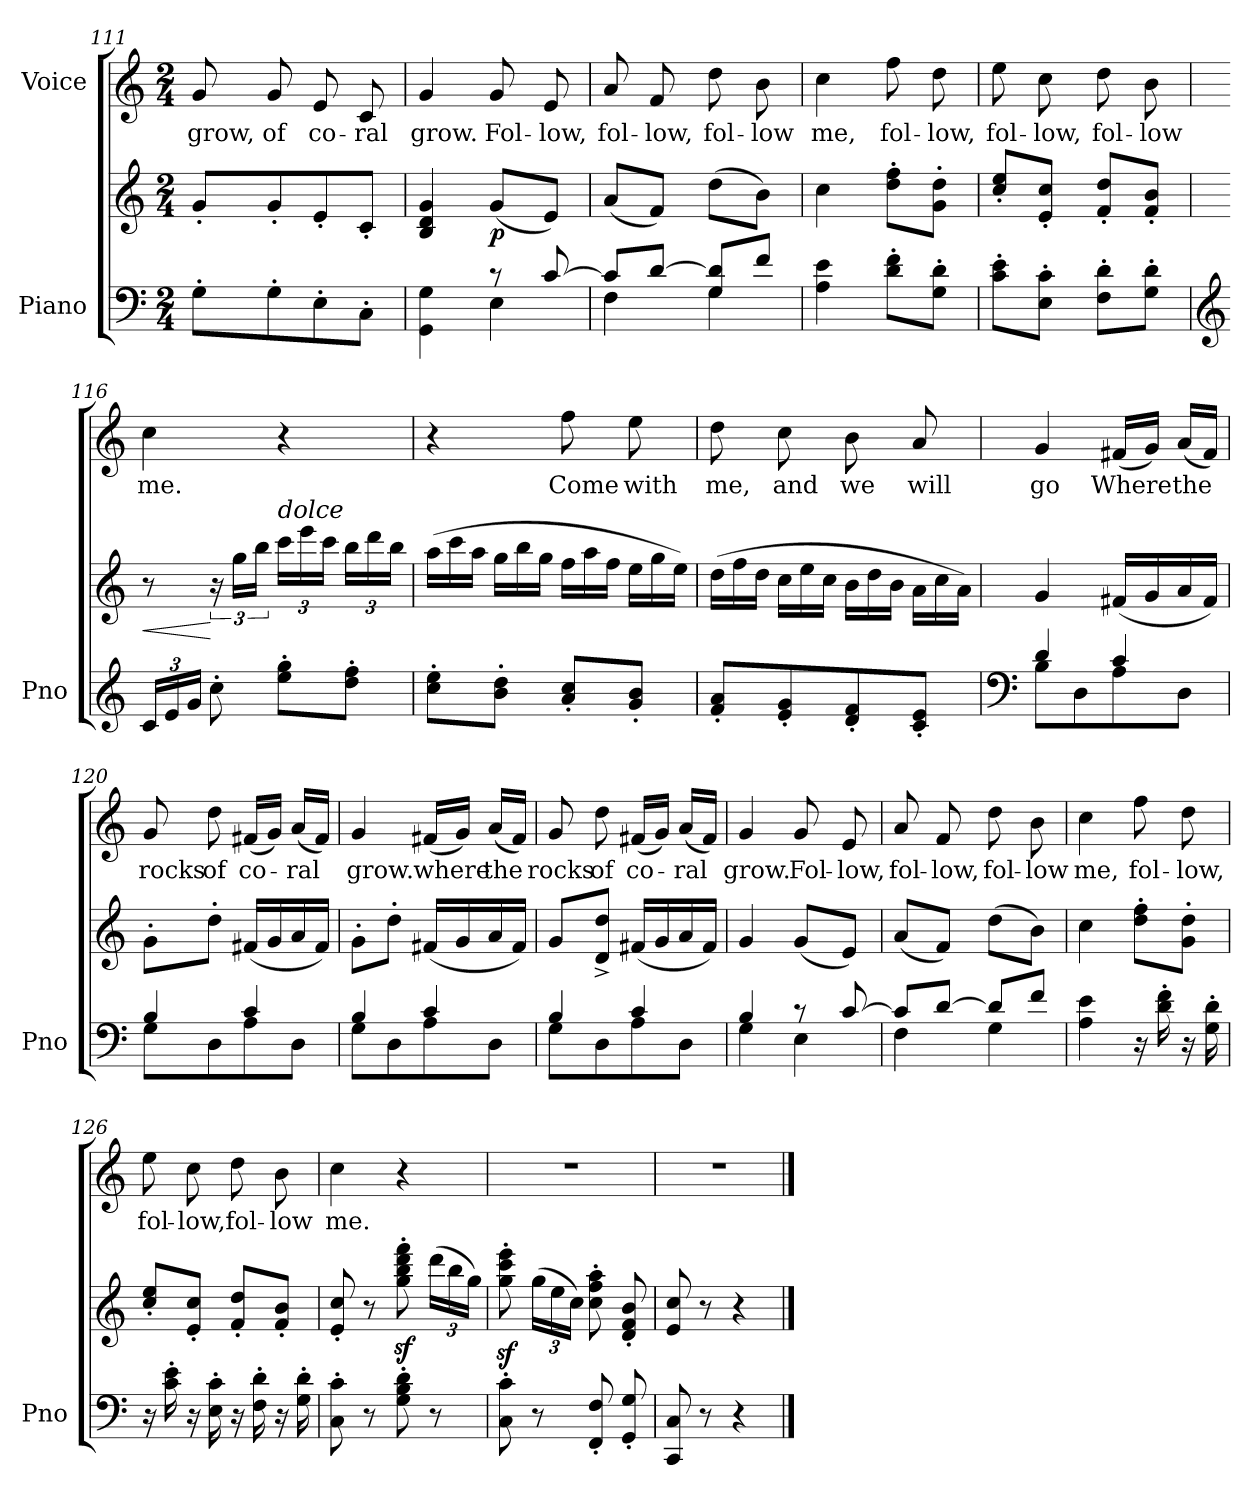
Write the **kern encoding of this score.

**kern	**kern	**dynam	**kern	**text
*part2	*part2	*part2	*part1	*part1
*staff3	*staff2	*staff2/3	*staff1	*staff1
*I"Piano	*	*	*I"Voice	*
*I'Pno	*	*	*	*
*clefF4	*clefG2	*	*clefG2	*
*k[]	*k[]	*	*k[]	*
*M2/4	*M2/4	*	*M2/4	*
=111	=111	=111	=111	=111
8G'\L	8g'/L	.	8g/	grow,
8G'\	8g'/	.	8g/	of
8E'\	8e'/	.	8e/	co-
8C'\J	8c'/J	.	8c/	-ral
=112	=112	=112	=112	=112
*^	*	*	*	*
4GG\ 4G\	4ryy	4B/ 4d/ 4g/	.	4g/	grow.
!	!	!	!LO:DY:b	!	!
8r	4E\	(8g/L	p	8g/	Fol-
[8c/	.	8e/J)	.	8e/	-low,
=113	=113	=113	=113	=113	=113
8c/L]	4F\	(8a/L	.	8a/	fol-
[8d/J	.	8f/J)	.	8f/	-low,
8G/ 8d/]L	4G\	(8dd\L	.	8dd\	fol-
8f/J	.	8b\J)	.	8b\	-low
*v	*v	*	*	*	*
=114	=114	=114	=114	=114
4A\ 4e\	4cc\	.	4cc\	me,
8d\' 8f\'L	8dd\' 8ff\'L	.	8ff\	fol-
8G\' 8d\'J	8g\' 8dd\'J	.	8dd\	-low,
=115	=115	=115	=115	=115
8c\' 8e\'L	8cc/' 8ee/'L	.	8ee\	fol-
8E\' 8c\'J	8e/' 8cc/'J	.	8cc\	-low,
8F\' 8d\'L	8f/' 8dd/'L	.	8dd\	fol-
8G\' 8d\'J	8f/' 8b/'J	.	8b\	-low
=116	=116	=116	=116	=116
*clefG2	*	*	*	*
!	!	!LO:HP:b	!	!
*	*^	*	*	*
24c/LL	8r	8ryy	<	4cc\	me.
24e/	.	.	.	.	.
24g/JJ	.	.	.	.	.
8cc'\	24r	8ryy	[	.	.
.	24gg\LL	.	.	.	.
.	24bb\JJ	.	.	.	.
!	!LO:TX:i:t=dolce	!	!	!	!
8ee\' 8gg\'L	24ccc\LL	4ryy	.	4r	.
.	24eee\	.	.	.	.
.	24ccc\JJ	.	.	.	.
8dd\' 8ff\'J	24bb\LL	.	.	.	.
.	24ddd\	.	.	.	.
.	24bb\JJ	.	.	.	.
*	*v	*v	*	*	*
=117	=117	=117	=117	=117
*	*Xtuplet	*	*	*
8cc\' 8ee\'L	(24aa\LL	.	4r	.
.	24ccc\	.	.	.
.	24aa\JJ	.	.	.
8b\' 8dd\'J	24gg\LL	.	.	.
.	24bb\	.	.	.
.	24gg\JJ	.	.	.
8a/' 8cc/'L	24ff\LL	.	8ff\	Come
.	24aa\	.	.	.
.	24ff\JJ	.	.	.
8g/' 8b/'J	24ee\LL	.	8ee\	with
.	24gg\	.	.	.
.	24ee\JJ)	.	.	.
=118	=118	=118	=118	=118
8f/' 8a/'L	(24dd\LL	.	8dd\	me,
.	24ff\	.	.	.
.	24dd\JJ	.	.	.
8e/' 8g/'	24cc\LL	.	8cc\	and
.	24ee\	.	.	.
.	24cc\JJ	.	.	.
8d/' 8f/'	24b\LL	.	8b\	we
.	24dd\	.	.	.
.	24b\JJ	.	.	.
8c/' 8e/'J	24a\LL	.	8a/	will
.	24cc\	.	.	.
.	24a\JJ)	.	.	.
=119	=119	=119	=119	=119
*clefF4	*	*	*	*
*^	*	*	*	*
4d/	8B\L	4g/	.	4g/	go
.	8D\	.	.	.	.
4c/	8A\	(16f#X/LL	.	(16f#X/LL	Where
.	.	16g/	.	16g/JJ)	.
.	8D\J	16a/	.	(16a/LL	the
.	.	16f#/JJ)	.	16f#/JJ)	.
=120	=120	=120	=120	=120	=120
4B/	8G\L	8g'\L	.	8g/	rocks
.	8D\	8dd'\J	.	8dd\	of
4c/	8A\	(16f#X/LL	.	(16f#X/LL	co-
.	.	16g/	.	16g/JJ)	.
.	8D\J	16a/	.	(16a/LL	ral
.	.	16f#/JJ)	.	16f#/JJ)	.
=121	=121	=121	=121	=121	=121
4B/	8G\L	8g'\L	.	4g/	grow.
.	8D\	8dd'\J	.	.	.
4c/	8A\	(16f#X/LL	.	(16f#X/LL	where
.	.	16g/	.	16g/JJ)	.
.	8D\J	16a/	.	(16a/LL	the
.	.	16f#/JJ)	.	16f#/JJ)	.
=122	=122	=122	=122	=122	=122
4B/	8G\L	8g/L	.	8g/	rocks
.	8D\	8d/^ 8dd/^J	.	8dd\	of
4c/	8A\	(16f#X/LL	.	(16f#X/LL	co-
.	.	16g/	.	16g/JJ)	.
.	8D\J	16a/	.	(16a/LL	-ral
.	.	16f#/JJ)	.	16f#/JJ)	.
=123	=123	=123	=123	=123	=123
4B/	4G\	4g/	.	4g/	grow.
8r	4E\	(8g/L	.	8g/	Fol-
[8c/	.	8e/J)	.	8e/	-low,
=124	=124	=124	=124	=124	=124
8c/L]	4F\	(8a/L	.	8a/	fol-
[8d/J	.	8f/J)	.	8f/	-low,
8d/L]	4G\	(8dd\L	.	8dd\	fol-
8f/J	.	8b\J)	.	8b\	-low
*v	*v	*	*	*	*
=125	=125	=125	=125	=125
4A\ 4e\	4cc\	.	4cc\	me,
16r	8dd\' 8ff\'L	.	8ff\	fol-
16d\' 16f\'	.	.	.	.
16r	8g\' 8dd\'J	.	8dd\	-low,
16G\' 16d\'	.	.	.	.
=126	=126	=126	=126	=126
16r	8cc/' 8ee/'L	.	8ee\	fol-
16c\' 16e\'	.	.	.	.
16r	8e/' 8cc/'J	.	8cc\	-low,
16E\' 16c\'	.	.	.	.
16r	8f/' 8dd/'L	.	8dd\	fol-
16F\' 16d\'	.	.	.	.
16r	8f/' 8b/'J	.	8b\	-low
16G\' 16d\'	.	.	.	.
=127	=127	=127	=127	=127
8C\' 8c\'	8e/' 8cc/'	.	4cc\	me.
8r	8r	.	.	.
8G\' 8B\' 8d\'	8gg\z<' 8bb\z<' 8ddd\z<' 8fff\z<'	.	4r	.
*	*tuplet	*	*	*
8r	(24ddd\LL	.	.	.
.	24bb\	.	.	.
.	24gg\JJ)	.	.	.
=128	=128	=128	=128	=128
8C\' 8c\'	8gg\z<' 8ccc\z<' 8eee\z<'	.	2r	.
8r	(24gg\LL	.	.	.
.	24ee\	.	.	.
.	24cc\JJ)	.	.	.
8FF/' 8F/'	8cc\' 8ff\' 8aa\'	.	.	.
8GG/' 8G/'	8d/' 8f/' 8b/'	.	.	.
=129	=129	=129	=129	=129
8CC/ 8C/	8e/ 8cc/	.	2r	.
8r	8r	.	.	.
4r	4r	.	.	.
==	==	==	==	==
*-	*-	*-	*-	*-
